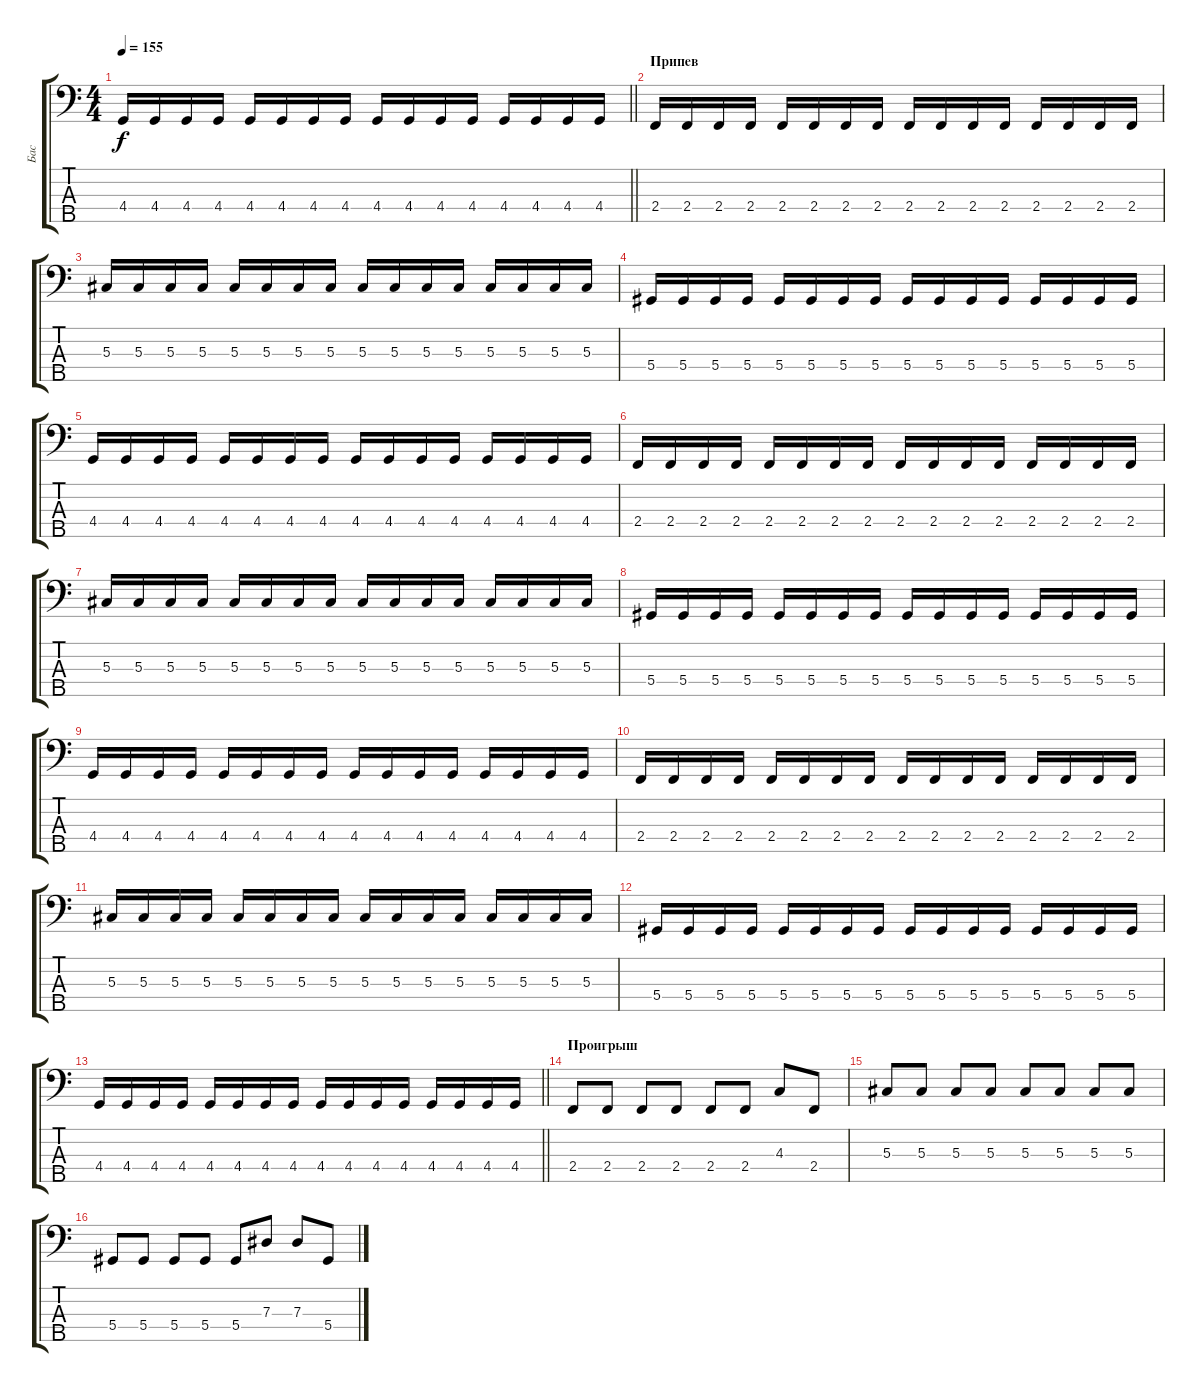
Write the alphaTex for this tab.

\track ("Бас" "Бас") {instrument electricbasspick}
\staff {score tabs}
\tuning (Gb2 Db2 Ab1 Eb1 Bb0) {hide}
\ts (4 4)
\tempo 155
\clef f4
\barLineRight lightlight
\ks c
4.4.16{dy f} 4.4.16 4.4.16 4.4.16 4.4.16 4.4.16 4.4.16 4.4.16 4.4.16 4.4.16 4.4.16 4.4.16 4.4.16 4.4.16 4.4.16 4.4.16 |
\section ("" "Припев")
2.4.16 2.4.16 2.4.16 2.4.16 2.4.16 2.4.16 2.4.16 2.4.16 2.4.16 2.4.16 2.4.16 2.4.16 2.4.16 2.4.16 2.4.16 2.4.16 |
5.3.16 5.3.16 5.3.16 5.3.16 5.3.16 5.3.16 5.3.16 5.3.16 5.3.16 5.3.16 5.3.16 5.3.16 5.3.16 5.3.16 5.3.16 5.3.16 |
5.4.16 5.4.16 5.4.16 5.4.16 5.4.16 5.4.16 5.4.16 5.4.16 5.4.16 5.4.16 5.4.16 5.4.16 5.4.16 5.4.16 5.4.16 5.4.16 |
4.4.16 4.4.16 4.4.16 4.4.16 4.4.16 4.4.16 4.4.16 4.4.16 4.4.16 4.4.16 4.4.16 4.4.16 4.4.16 4.4.16 4.4.16 4.4.16 |
2.4.16 2.4.16 2.4.16 2.4.16 2.4.16 2.4.16 2.4.16 2.4.16 2.4.16 2.4.16 2.4.16 2.4.16 2.4.16 2.4.16 2.4.16 2.4.16 |
5.3.16 5.3.16 5.3.16 5.3.16 5.3.16 5.3.16 5.3.16 5.3.16 5.3.16 5.3.16 5.3.16 5.3.16 5.3.16 5.3.16 5.3.16 5.3.16 |
5.4.16 5.4.16 5.4.16 5.4.16 5.4.16 5.4.16 5.4.16 5.4.16 5.4.16 5.4.16 5.4.16 5.4.16 5.4.16 5.4.16 5.4.16 5.4.16 |
4.4.16 4.4.16 4.4.16 4.4.16 4.4.16 4.4.16 4.4.16 4.4.16 4.4.16 4.4.16 4.4.16 4.4.16 4.4.16 4.4.16 4.4.16 4.4.16 |
2.4.16 2.4.16 2.4.16 2.4.16 2.4.16 2.4.16 2.4.16 2.4.16 2.4.16 2.4.16 2.4.16 2.4.16 2.4.16 2.4.16 2.4.16 2.4.16 |
5.3.16 5.3.16 5.3.16 5.3.16 5.3.16 5.3.16 5.3.16 5.3.16 5.3.16 5.3.16 5.3.16 5.3.16 5.3.16 5.3.16 5.3.16 5.3.16 |
5.4.16 5.4.16 5.4.16 5.4.16 5.4.16 5.4.16 5.4.16 5.4.16 5.4.16 5.4.16 5.4.16 5.4.16 5.4.16 5.4.16 5.4.16 5.4.16 |
\barLineRight lightlight
4.4.16 4.4.16 4.4.16 4.4.16 4.4.16 4.4.16 4.4.16 4.4.16 4.4.16 4.4.16 4.4.16 4.4.16 4.4.16 4.4.16 4.4.16 4.4.16 |
\section ("" "Проигрыш")
2.4.8 2.4.8 2.4.8 2.4.8 2.4.8 2.4.8 4.3.8 2.4.8 |
5.3.8 5.3.8 5.3.8 5.3.8 5.3.8 5.3.8 5.3.8 5.3.8 |
5.4.8 5.4.8 5.4.8 5.4.8 5.4.8 7.3.8 7.3.8 5.4.8
